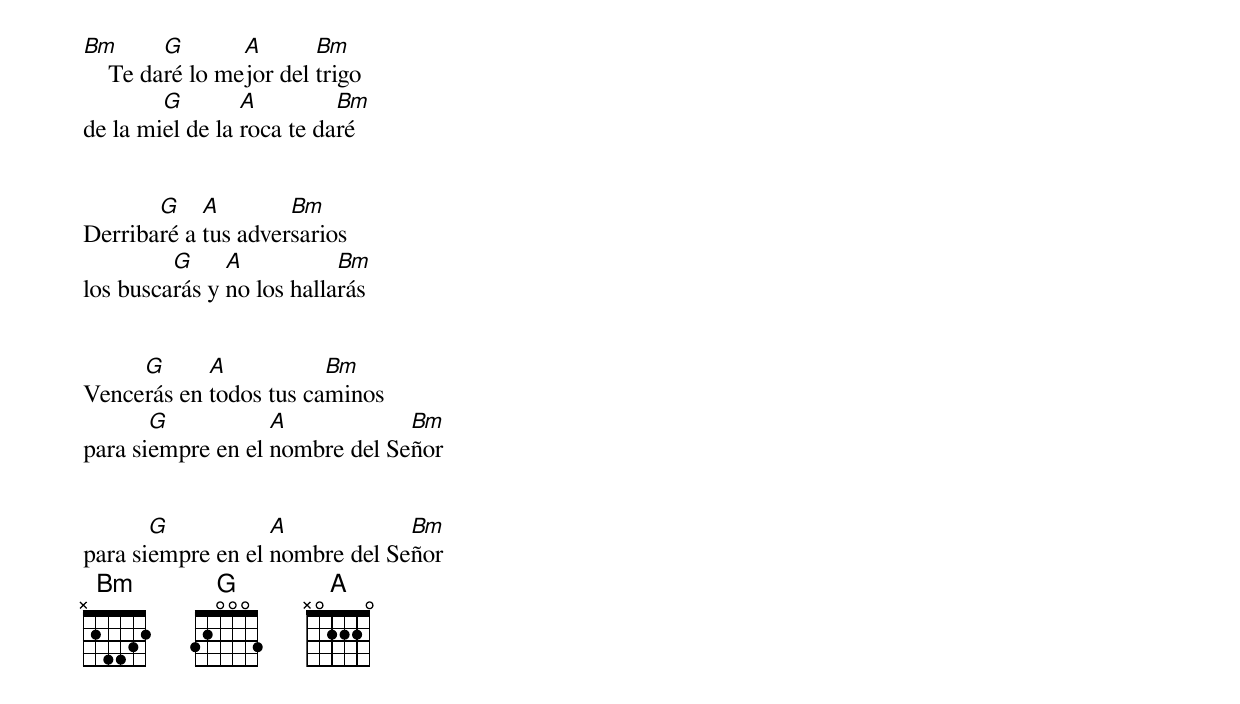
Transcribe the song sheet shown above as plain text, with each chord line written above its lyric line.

Bm       G       A       Bm
    Te daré lo mejor del trigo
        G        A         Bm
de la miel de la roca te daré


       G    A        Bm
Derribaré a tus adversarios
         G     A           Bm
los buscarás y no los hallarás


     G      A           Bm
Vencerás en todos tus caminos
       G           A            Bm
para siempre en el nombre del Señor


       G           A            Bm
para siempre en el nombre del Señor
